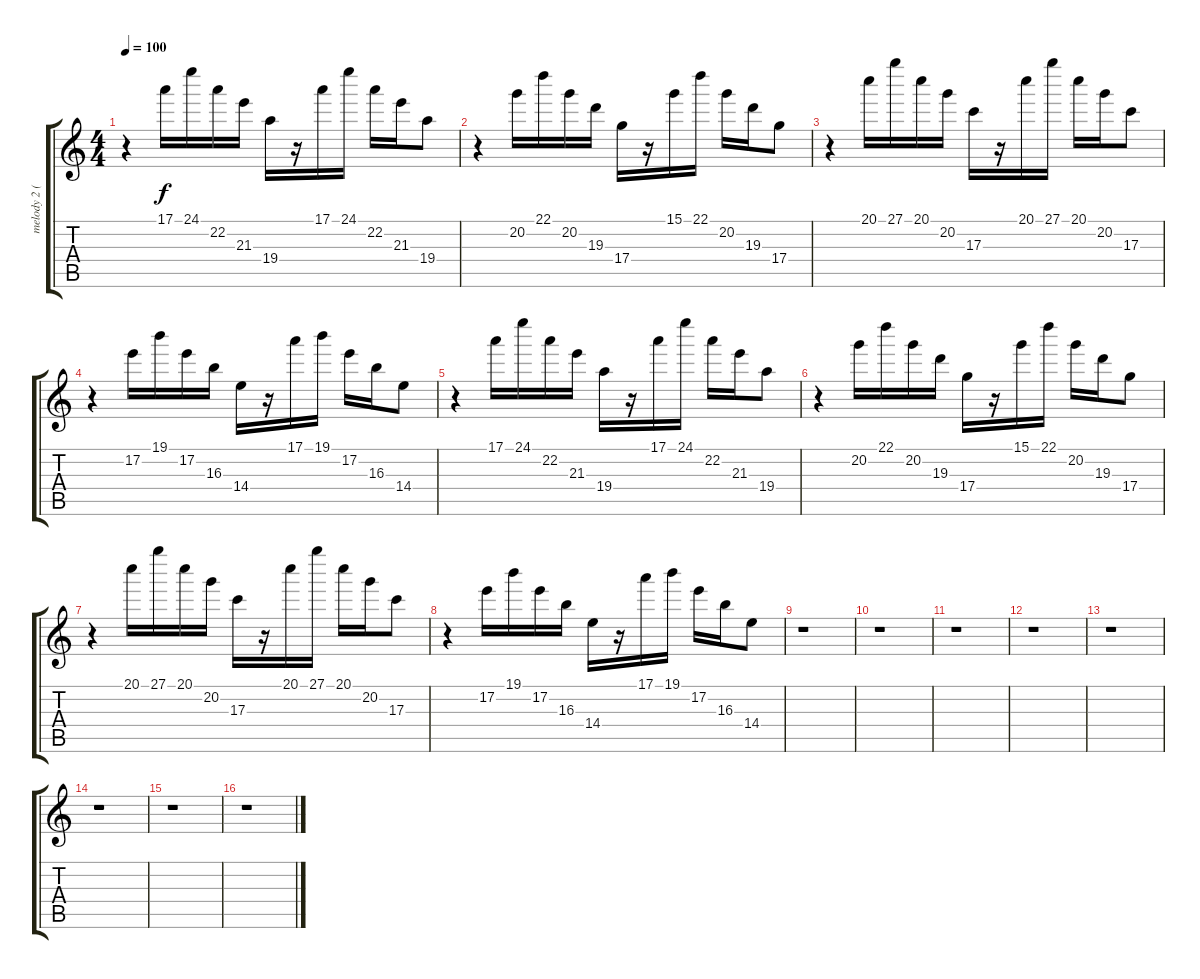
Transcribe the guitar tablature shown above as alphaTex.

\track ("melody 2 (2)" "melody 2 (") {instrument fretlessbass}
\staff {score tabs}
\tuning (E4 B3 G3 D3 A2 E2) {hide}
\ts (4 4)
\tempo 100
\clef g2
\ks c
r.4{dy f} 17.1.16 24.1.16 22.2.16 21.3.16 19.4.16 r.16 17.1.16 24.1.16 22.2.16 21.3.16 19.4.8 |
r.4 20.2.16 22.1.16 20.2.16 19.3.16 17.4.16 r.16 15.1.16 22.1.16 20.2.16 19.3.16 17.4.8 |
r.4 20.1.16 27.1.16 20.1.16 20.2.16 17.3.16 r.16 20.1.16 27.1.16 20.1.16 20.2.16 17.3.8 |
r.4 17.2.16 19.1.16 17.2.16 16.3.16 14.4.16 r.16 17.1.16 19.1.16 17.2.16 16.3.16 14.4.8 |
r.4 17.1.16 24.1.16 22.2.16 21.3.16 19.4.16 r.16 17.1.16 24.1.16 22.2.16 21.3.16 19.4.8 |
r.4 20.2.16 22.1.16 20.2.16 19.3.16 17.4.16 r.16 15.1.16 22.1.16 20.2.16 19.3.16 17.4.8 |
r.4 20.1.16 27.1.16 20.1.16 20.2.16 17.3.16 r.16 20.1.16 27.1.16 20.1.16 20.2.16 17.3.8 |
r.4 17.2.16 19.1.16 17.2.16 16.3.16 14.4.16 r.16 17.1.16 19.1.16 17.2.16 16.3.16 14.4.8 |
r.1 |
r.1 |
r.1 |
r.1 |
r.1 |
r.1 |
r.1 |
r.1
